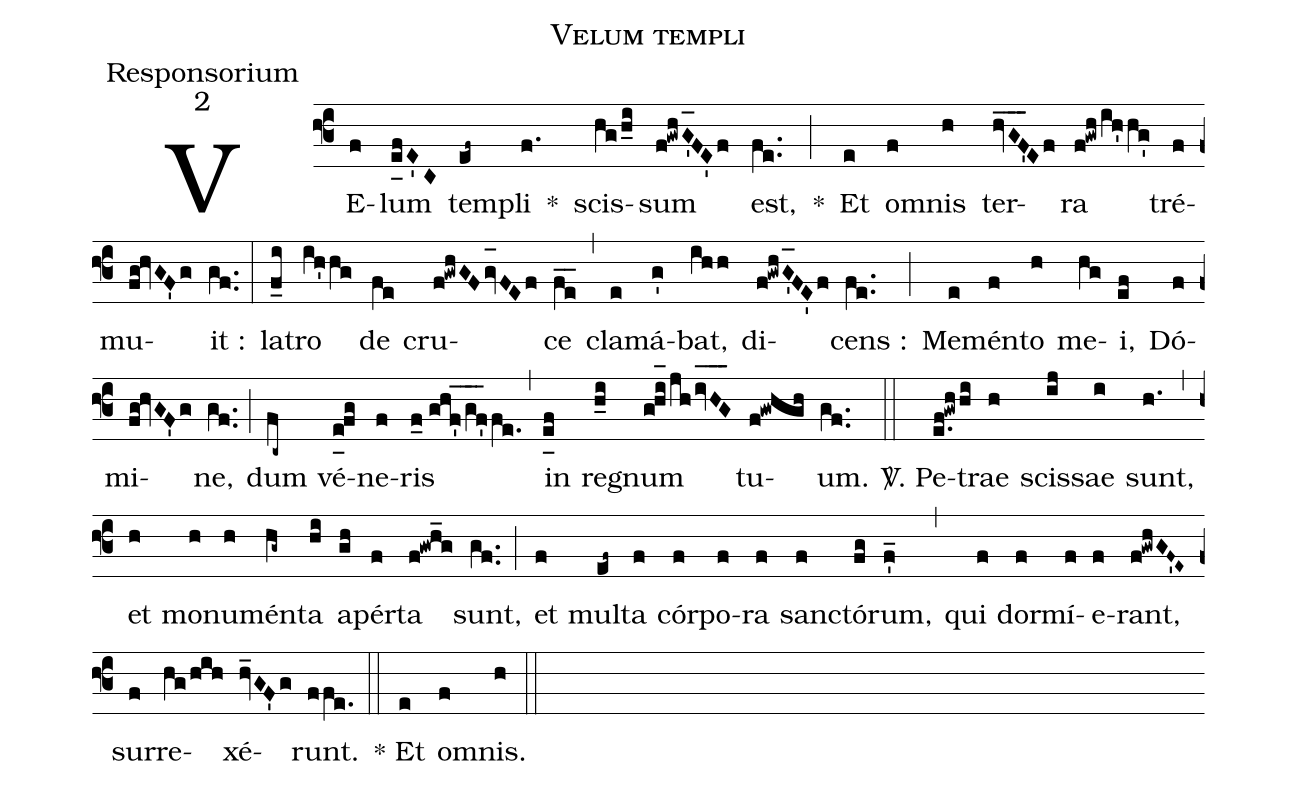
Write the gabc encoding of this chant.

name:Velum templi;
office-part:Responsorium;
mode:2;
%%
(f3) VE(f)lum(e_[uh:l]fE'C) tem(ef~)pli(f.) *() scis(hg/h_i)sum(f!gwhG'_[oh:h]FE'f) est,(fe..) *(;) Et(e) o(f)mnis(h) ter(hv_G_F'_3Ef)ra(f!gwh/ih'hg') tré(f)mu(fg!hvGF'g)it :(gf..) (:) la(f_i)tro(ih'hg) de(fe) cru(f!gwhGFgv_[oh:h]FEf)ce(fe__) (,) cla(e)má(g')bat,(ihh) di(f!gwhG'_[oh:h]FE'f)cens :(fe..) (;) Me(e)mén(f)to(h) me(hg)i,(ef) Dó(f)mi(fg!hvGF'g)ne,(gf..) (;) dum(fc~) vé(e_0[uh:l]fg)ne(f)ris(f_0//ghf'_1[oh:h]/g_[oh:h]f'_3[oh:h]fe.) (,) in(e_[uh:l]f) re(h_i)gnum(ghi_[oh:h]jhiv_[oh:h]H_[oh:h]G_3[oh:h]) tu(f!gwhgh)um.(gf..) (::) <sp>V/</sp>. Pe(e.f!gwhhi)trae(h) scis(ij)sae(i) sunt,(h.) (,) et(h) mo(h)nu(h)mén(hg~)ta(hi) a(gh)pér(f)ta(f!gwh_g) sunt,(gf..) (;) et(f) mul(ef~)ta(f) cór(f)po(f)ra(f) san(f)ctó(fg)rum,(f'_) (,) qui(f) dor(f)mí(f)e(f)rant,(f!gwhGF'~E~) sur(f)re(hg/hih)xé(hv_GF'g)runt.(ffe.) (::) * Et(e) o(f)mnis.(h) (::)
